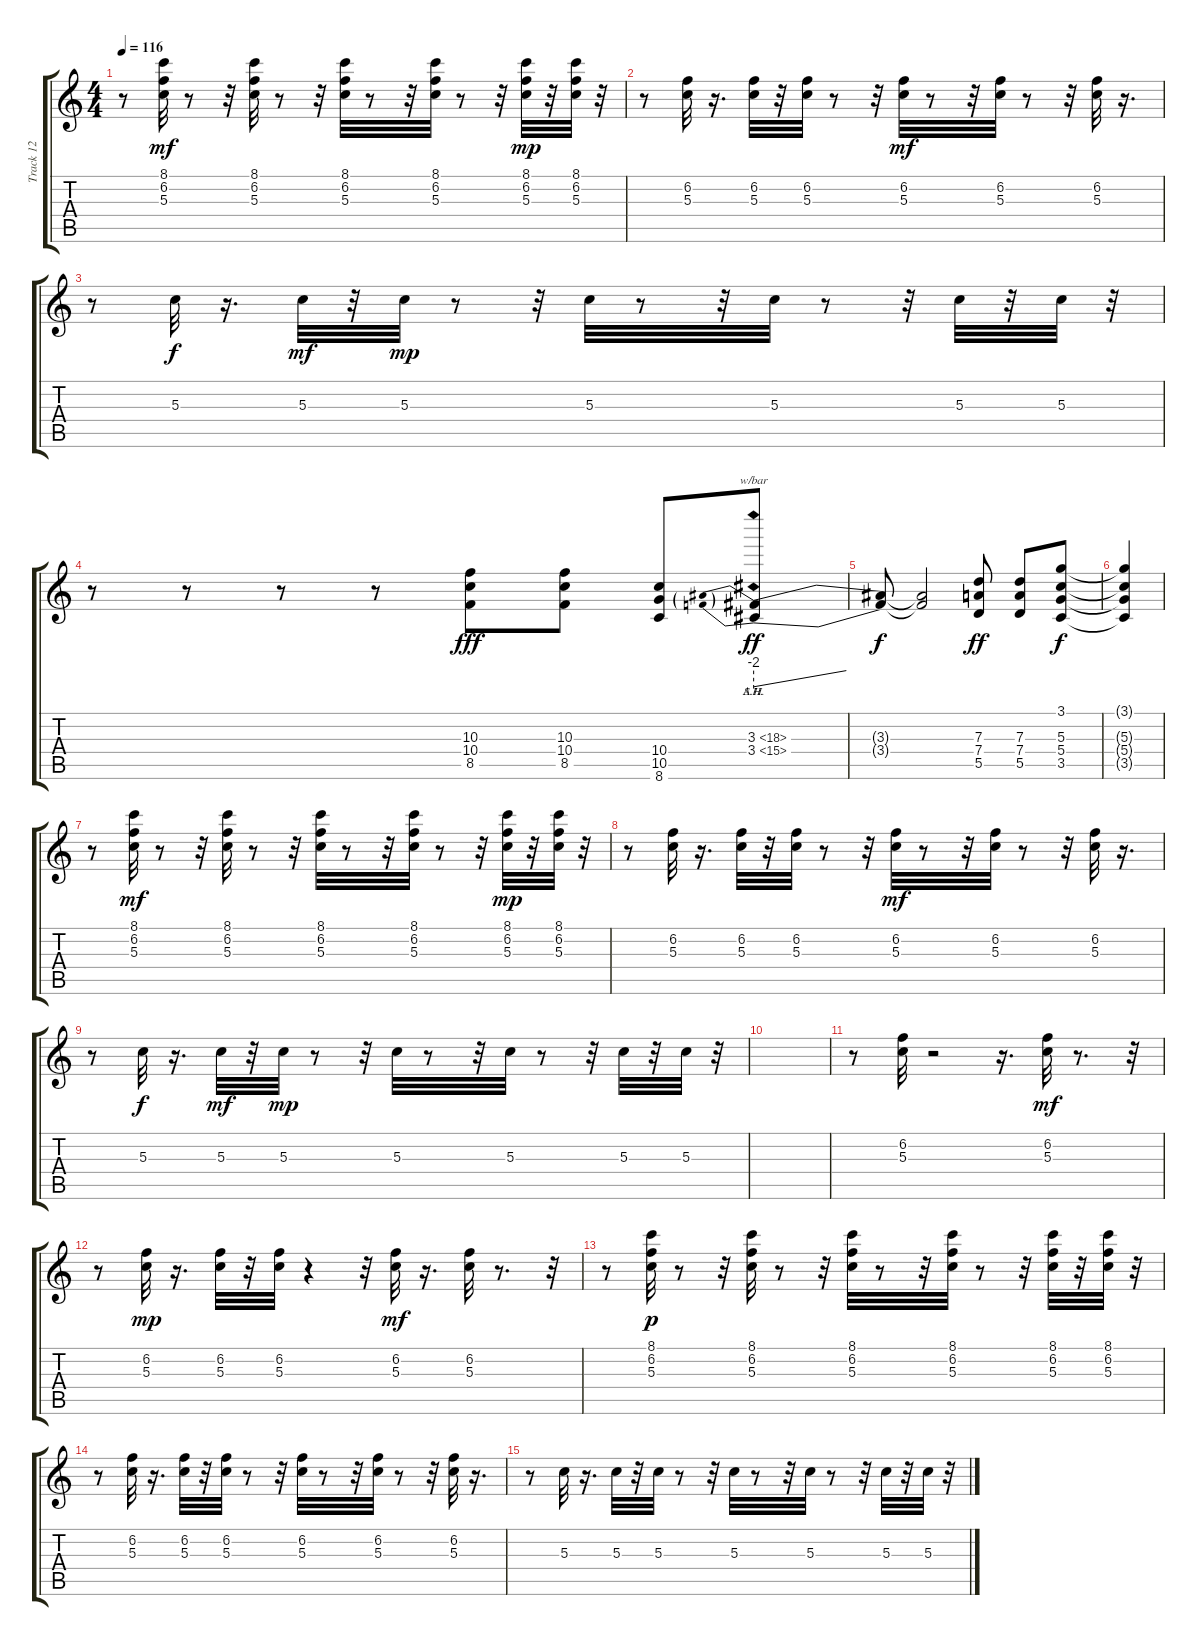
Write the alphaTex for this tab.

\track ("Track 12" "Track 12") {instrument acousticguitarsteel}
\staff {score tabs}
\tuning (E4 B3 G3 D3 A2 E2) {hide}
\ts (4 4)
\tempo 116
\clef g2
\ks c
r.8{dy mf} (8.1 6.2 5.3).32 r.8 r.32 (8.1 6.2 5.3).32 r.8 r.32 (8.1 6.2 5.3).32 r.8 r.32 (8.1 6.2 5.3).32 r.8 r.32 (8.1 6.2 5.3).32{dy mp} r.32 (8.1 6.2 5.3).32 r.32 |
r.8 (6.2 5.3).32 r.16{d} (6.2 5.3).32 r.32 (6.2 5.3).32 r.8 r.32 (6.2 5.3).32{dy mf} r.8 r.32 (6.2 5.3).32 r.8 r.32 (6.2 5.3).32 r.16{d} |
r.8 5.3.32{dy f} r.16{d} 5.3.32{dy mf} r.32 5.3.32{dy mp} r.8 r.32 5.3.32 r.8 r.32 5.3.32 r.8 r.32 5.3.32 r.32 5.3.32 r.32 |
r.8{volume 5 instrument distortionguitar} r.8 r.8 r.8 (10.3 10.4 8.5).8{dy fff} (10.3 10.4 8.5).8 (10.4 10.5 8.6).8 (3.3{ah 15} 3.4{sh 12}).8{tbe (predivedive default 0 -8 60 0) dy ff volume 7} |
(3.3{t} 3.4{t}).8{dy f} (3.3{t} 3.4{t}).2 (7.3 7.4 5.5).8{dy ff} (7.3 7.4 5.5).8 (3.1 5.3 5.4 3.5).8{dy f} |
(3.1{t} 5.3{t} 5.4{t} 3.5{t}).4 |
r.8{volume 7 instrument acousticguitarsteel} (8.1 6.2 5.3).32{dy mf} r.8 r.32 (8.1 6.2 5.3).32 r.8 r.32 (8.1 6.2 5.3).32 r.8 r.32 (8.1 6.2 5.3).32 r.8 r.32 (8.1 6.2 5.3).32{dy mp} r.32 (8.1 6.2 5.3).32 r.32 |
r.8 (6.2 5.3).32 r.16{d} (6.2 5.3).32 r.32 (6.2 5.3).32 r.8 r.32 (6.2 5.3).32{dy mf} r.8 r.32 (6.2 5.3).32 r.8 r.32 (6.2 5.3).32 r.16{d} |
r.8 5.3.32{dy f} r.16{d} 5.3.32{dy mf} r.32 5.3.32{dy mp} r.8 r.32 5.3.32 r.8 r.32 5.3.32 r.8 r.32 5.3.32 r.32 5.3.32 r.32 |
|
r.8{volume 7 instrument acousticguitarsteel} (6.2 5.3).32 r.2 r.16{d} (6.2 5.3).32{dy mf} r.8{d} r.32 |
r.8 (6.2 5.3).32{dy mp} r.16{d} (6.2 5.3).32 r.32 (6.2 5.3).32 r.4 r.32 (6.2 5.3).32{dy mf} r.16{d} (6.2 5.3).32 r.8{d} r.32 |
r.8 (8.1 6.2 5.3).32{dy p} r.8 r.32 (8.1 6.2 5.3).32 r.8 r.32 (8.1 6.2 5.3).32 r.8 r.32 (8.1 6.2 5.3).32 r.8 r.32 (8.1 6.2 5.3).32 r.32 (8.1 6.2 5.3).32 r.32 |
r.8 (6.2 5.3).32 r.16{d} (6.2 5.3).32 r.32 (6.2 5.3).32 r.8 r.32 (6.2 5.3).32 r.8 r.32 (6.2 5.3).32 r.8 r.32 (6.2 5.3).32 r.16{d} |
r.8 5.3.32 r.16{d} 5.3.32 r.32 5.3.32 r.8 r.32 5.3.32 r.8 r.32 5.3.32 r.8 r.32 5.3.32 r.32 5.3.32 r.32
